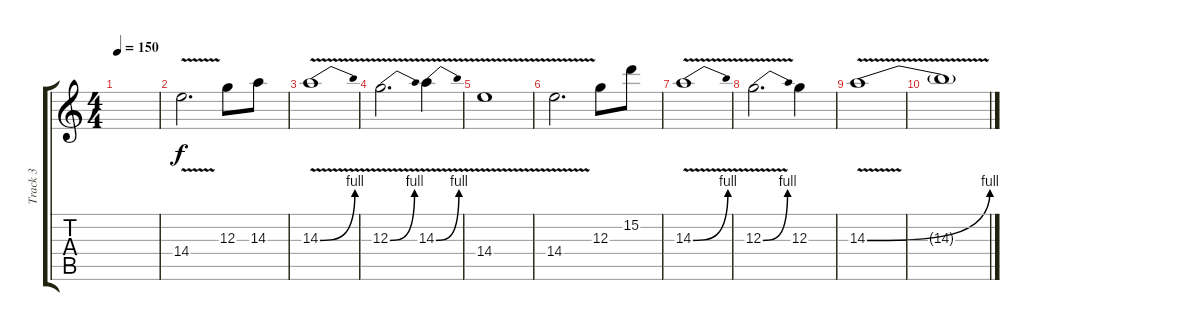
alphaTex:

\track ("Track 3" "Track 3") {instrument electricguitarclean}
\staff {score tabs}
\tuning (E4 B3 G3 D3 A2 E2) {hide}
\ts (4 4)
\tempo 150
\clef g2
\ks c
|
14.4{v}.2{d volume 16 instrument whistle} 12.3.8 14.3.8 |
14.3{be (bend 0 0 60 4) v}.1 |
12.3{be (bend 0 0 60 4) v}.2{d} 14.3{be (bend 0 0 60 4) v}.4 |
14.4{v}.1 |
14.4{v}.2{d} 12.3.8 15.2.8 |
14.3{be (bend 0 0 60 4) v}.1 |
12.3{be (bend 0 0 60 4) v}.2{d} 12.3.4 |
14.3{be (bend 0 0 60 4) v}.1 |
14.3{t}.1
